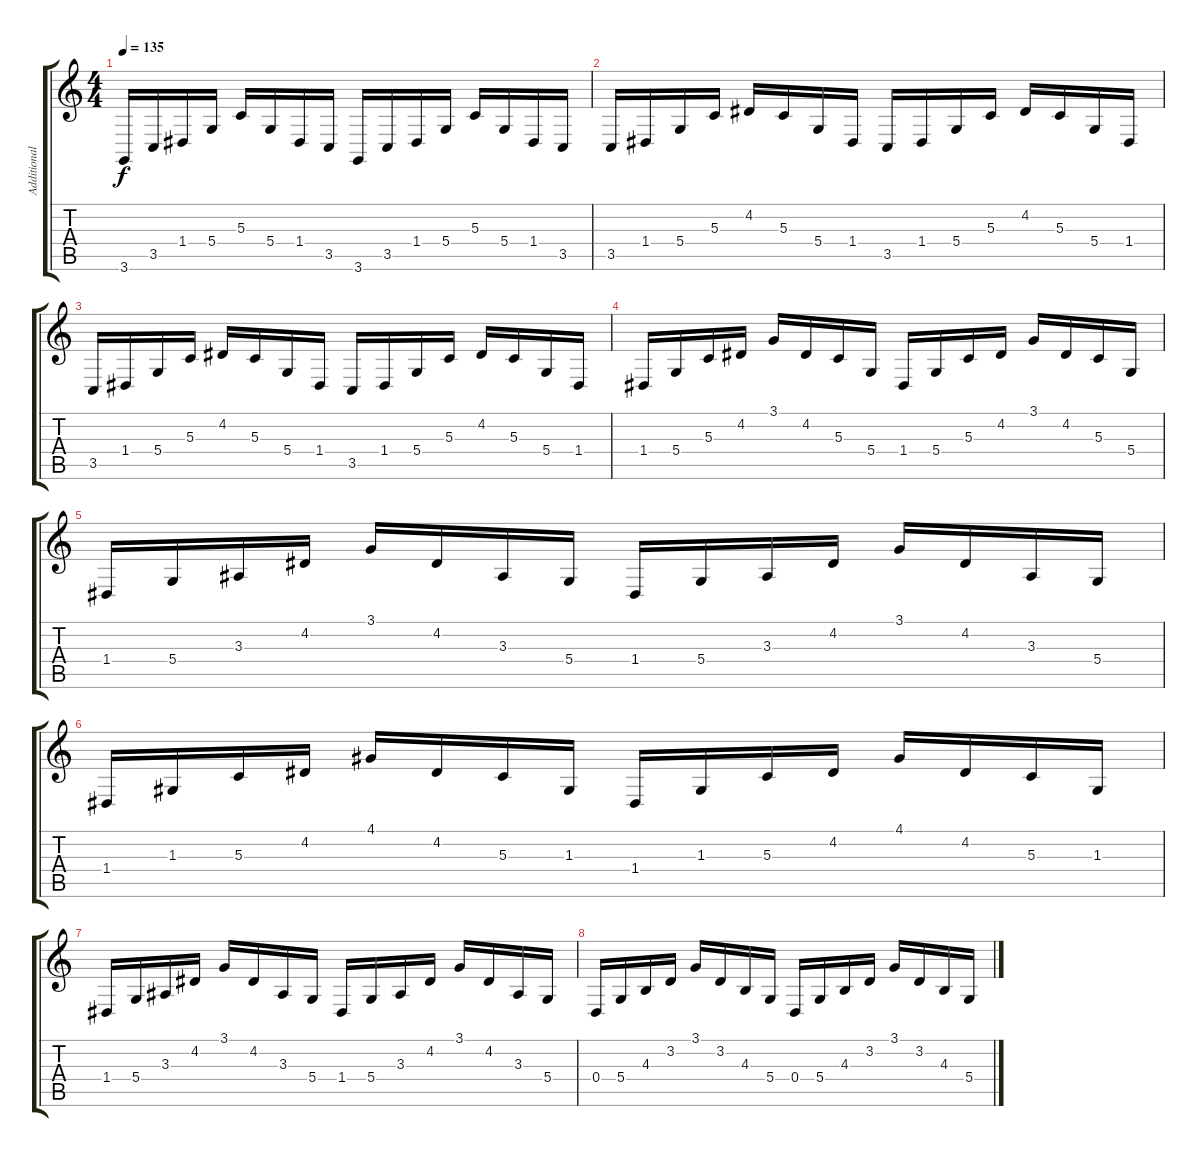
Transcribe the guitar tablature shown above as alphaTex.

\track ("Additional Synthesiser" "Additional") {instrument pad3polysynth}
\staff {score tabs}
\tuning (E4 B3 G3 D3 A2 E2) {hide}
\ts (4 4)
\tempo 135
\clef g2
\ks c
3.6.16{dy f} 3.5.16 1.4.16 5.4.16 5.3.16 5.4.16 1.4.16 3.5.16 3.6.16 3.5.16 1.4.16 5.4.16 5.3.16 5.4.16 1.4.16 3.5.16 |
3.5.16 1.4.16 5.4.16 5.3.16 4.2.16 5.3.16 5.4.16 1.4.16 3.5.16 1.4.16 5.4.16 5.3.16 4.2.16 5.3.16 5.4.16 1.4.16 |
3.5.16 1.4.16 5.4.16 5.3.16 4.2.16 5.3.16 5.4.16 1.4.16 3.5.16 1.4.16 5.4.16 5.3.16 4.2.16 5.3.16 5.4.16 1.4.16 |
1.4.16 5.4.16 5.3.16 4.2.16 3.1.16 4.2.16 5.3.16 5.4.16 1.4.16 5.4.16 5.3.16 4.2.16 3.1.16 4.2.16 5.3.16 5.4.16 |
1.4.16 5.4.16 3.3.16 4.2.16 3.1.16 4.2.16 3.3.16 5.4.16 1.4.16 5.4.16 3.3.16 4.2.16 3.1.16 4.2.16 3.3.16 5.4.16 |
1.4.16 1.3.16 5.3.16 4.2.16 4.1.16 4.2.16 5.3.16 1.3.16 1.4.16 1.3.16 5.3.16 4.2.16 4.1.16 4.2.16 5.3.16 1.3.16 |
1.4.16 5.4.16 3.3.16 4.2.16 3.1.16 4.2.16 3.3.16 5.4.16 1.4.16 5.4.16 3.3.16 4.2.16 3.1.16 4.2.16 3.3.16 5.4.16 |
0.4.16 5.4.16 4.3.16 3.2.16 3.1.16 3.2.16 4.3.16 5.4.16 0.4.16 5.4.16 4.3.16 3.2.16 3.1.16 3.2.16 4.3.16 5.4.16
